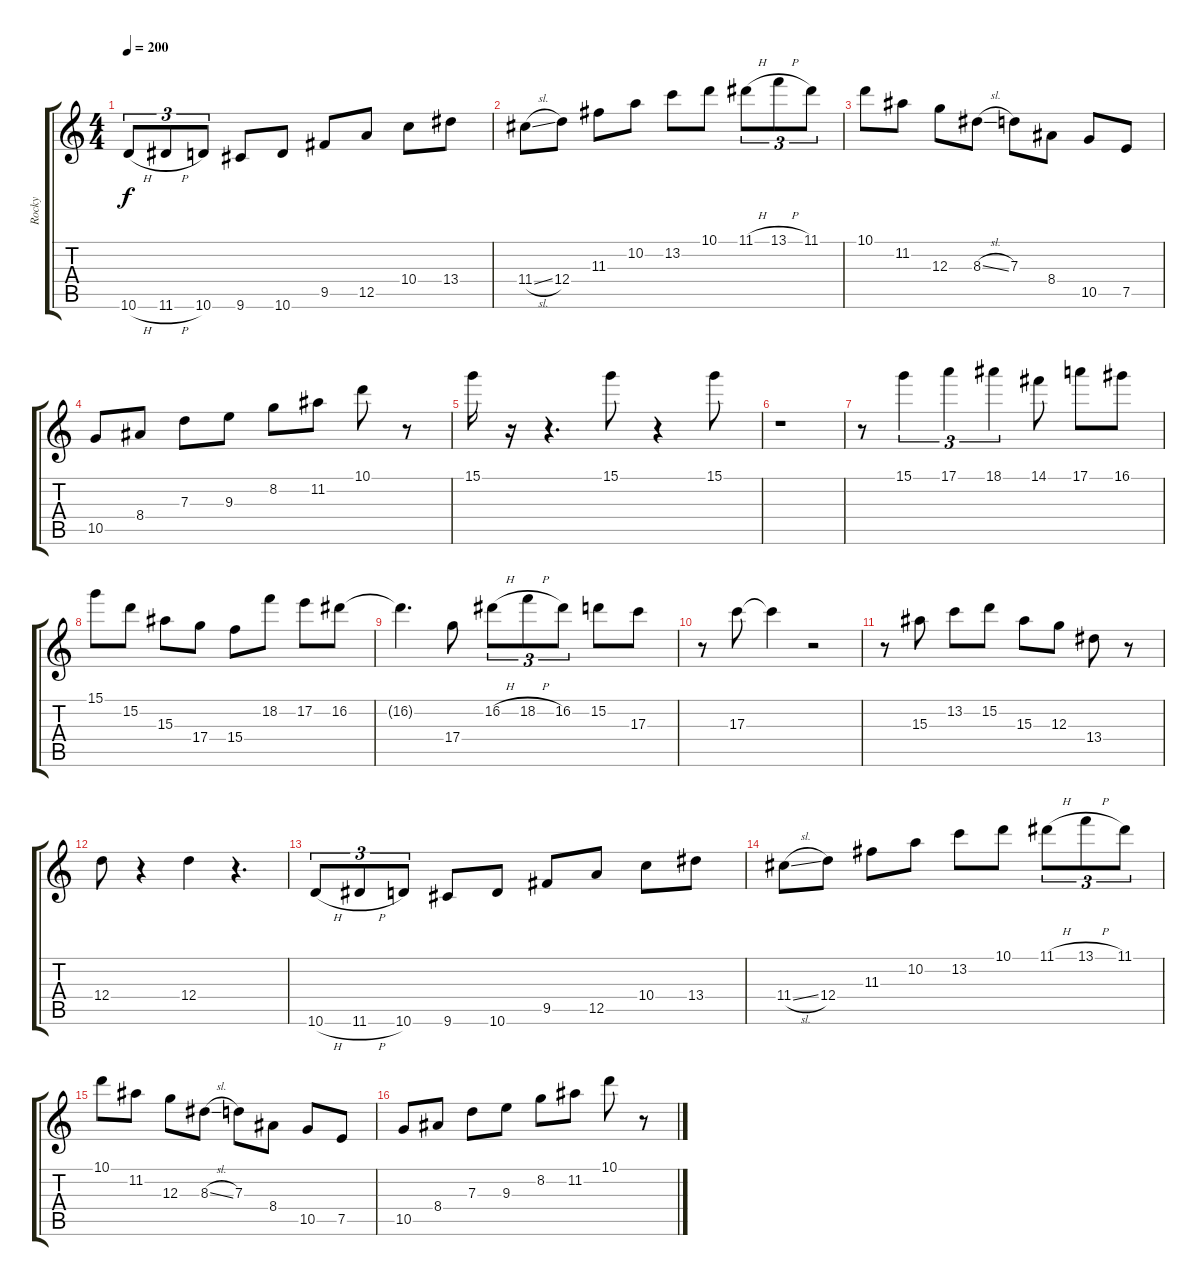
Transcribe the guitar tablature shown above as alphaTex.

\track ("Rocky" "Rocky") {instrument electricguitarjazz}
\staff {score tabs}
\tuning (E4 B3 G3 D3 A2 E2) {hide}
\ts (4 4)
\tempo 200
\clef g2
\ks c
10.6{h}.8{tu (3 2) dy f} 11.6{h}.8{tu (3 2)} 10.6.8{tu (3 2)} 9.6.8 10.6.8 9.5.8 12.5.8 10.4.8 13.4.8 |
11.4{sl}.8 12.4.8 11.3.8 10.2.8 13.2.8 10.1.8 11.1{h}.8{tu (3 2)} 13.1{h}.8{tu (3 2)} 11.1.8{tu (3 2)} |
10.1.8 11.2.8 12.3.8 8.3{sl}.8 7.3.8 8.4.8 10.5.8 7.5.8 |
10.5.8 8.4.8 7.3.8 9.3.8 8.2.8 11.2.8 10.1.8 r.8 |
15.1.16 r.16 r.4{d} 15.1.8 r.4 15.1.8 |
r.1 |
r.8 15.1.4{tu (3 2)} 17.1.4{tu (3 2)} 18.1.4{tu (3 2)} 14.1.8 17.1.8 16.1.8 |
15.1.8 15.2.8 15.3.8 17.4.8 15.4.8 18.2.8 17.2.8 16.2.8 |
16.2{t}.4{d} 17.4.8 16.2{h}.8{tu (3 2)} 18.2{h}.8{tu (3 2)} 16.2.8{tu (3 2)} 15.2.8 17.3.8 |
r.8 17.3.8 17.3{t}.4 r.2 |
r.8 15.3.8 13.2.8 15.2.8 15.3.8 12.3.8 13.4.8 r.8 |
12.4.8 r.4 12.4.4 r.4{d} |
10.6{h}.8{tu (3 2)} 11.6{h}.8{tu (3 2)} 10.6.8{tu (3 2)} 9.6.8 10.6.8 9.5.8 12.5.8 10.4.8 13.4.8 |
11.4{sl}.8 12.4.8 11.3.8 10.2.8 13.2.8 10.1.8 11.1{h}.8{tu (3 2)} 13.1{h}.8{tu (3 2)} 11.1.8{tu (3 2)} |
10.1.8 11.2.8 12.3.8 8.3{sl}.8 7.3.8 8.4.8 10.5.8 7.5.8 |
10.5.8 8.4.8 7.3.8 9.3.8 8.2.8 11.2.8 10.1.8 r.8
